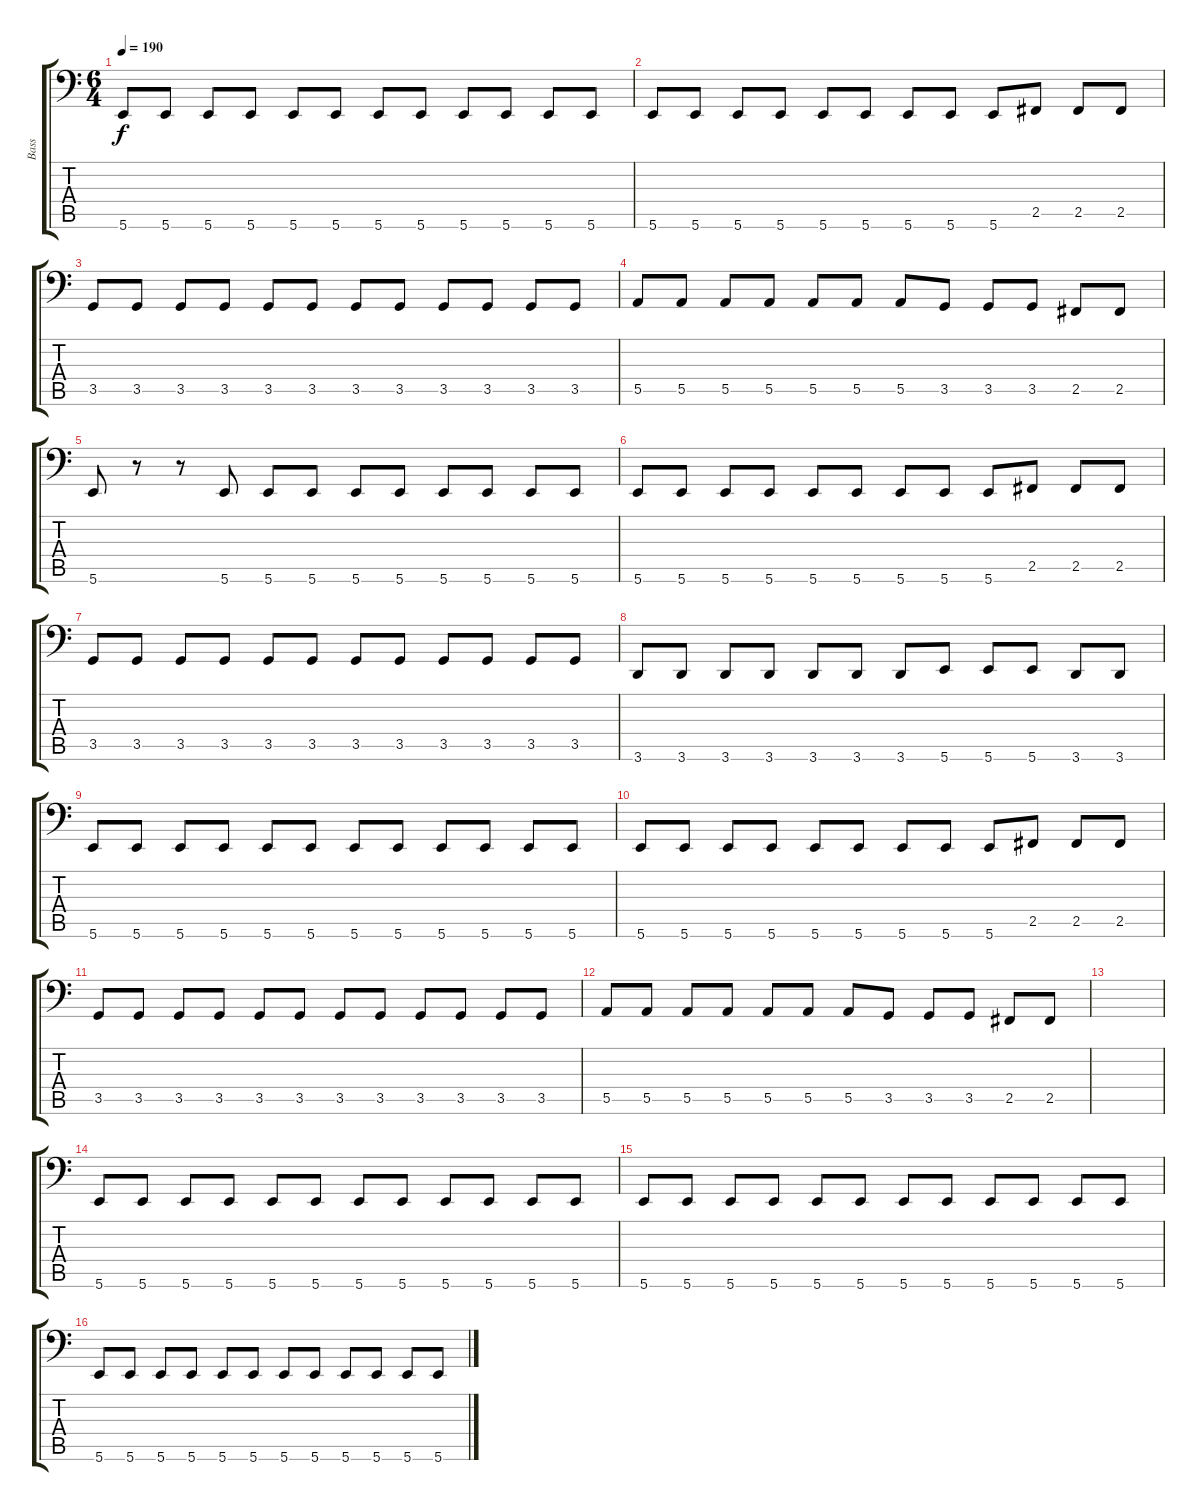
\track ("Bass" "Bass") {instrument electricbasspick}
\staff {score tabs}
\tuning (B2 G2 D2 A1 E1 B0) {hide}
\ts (6 4)
\tempo 190
\clef f4
\ks c
5.6.8{dy f} 5.6.8 5.6.8 5.6.8 5.6.8 5.6.8 5.6.8 5.6.8 5.6.8 5.6.8 5.6.8 5.6.8 |
5.6.8 5.6.8 5.6.8 5.6.8 5.6.8 5.6.8 5.6.8 5.6.8 5.6.8 2.5.8 2.5.8 2.5.8 |
3.5.8 3.5.8 3.5.8 3.5.8 3.5.8 3.5.8 3.5.8 3.5.8 3.5.8 3.5.8 3.5.8 3.5.8 |
5.5.8 5.5.8 5.5.8 5.5.8 5.5.8 5.5.8 5.5.8 3.5.8 3.5.8 3.5.8 2.5.8 2.5.8 |
5.6.8 r.8 r.8 5.6.8 5.6.8 5.6.8 5.6.8 5.6.8 5.6.8 5.6.8 5.6.8 5.6.8 |
5.6.8 5.6.8 5.6.8 5.6.8 5.6.8 5.6.8 5.6.8 5.6.8 5.6.8 2.5.8 2.5.8 2.5.8 |
3.5.8 3.5.8 3.5.8 3.5.8 3.5.8 3.5.8 3.5.8 3.5.8 3.5.8 3.5.8 3.5.8 3.5.8 |
3.6.8 3.6.8 3.6.8 3.6.8 3.6.8 3.6.8 3.6.8 5.6.8 5.6.8 5.6.8 3.6.8 3.6.8 |
5.6.8 5.6.8 5.6.8 5.6.8 5.6.8 5.6.8 5.6.8 5.6.8 5.6.8 5.6.8 5.6.8 5.6.8 |
5.6.8 5.6.8 5.6.8 5.6.8 5.6.8 5.6.8 5.6.8 5.6.8 5.6.8 2.5.8 2.5.8 2.5.8 |
3.5.8 3.5.8 3.5.8 3.5.8 3.5.8 3.5.8 3.5.8 3.5.8 3.5.8 3.5.8 3.5.8 3.5.8 |
5.5.8 5.5.8 5.5.8 5.5.8 5.5.8 5.5.8 5.5.8 3.5.8 3.5.8 3.5.8 2.5.8 2.5.8 |
|
5.6.8 5.6.8 5.6.8 5.6.8 5.6.8 5.6.8 5.6.8 5.6.8 5.6.8 5.6.8 5.6.8 5.6.8 |
5.6.8 5.6.8 5.6.8 5.6.8 5.6.8 5.6.8 5.6.8 5.6.8 5.6.8 5.6.8 5.6.8 5.6.8 |
5.6.8 5.6.8 5.6.8 5.6.8 5.6.8 5.6.8 5.6.8 5.6.8 5.6.8 5.6.8 5.6.8 5.6.8
